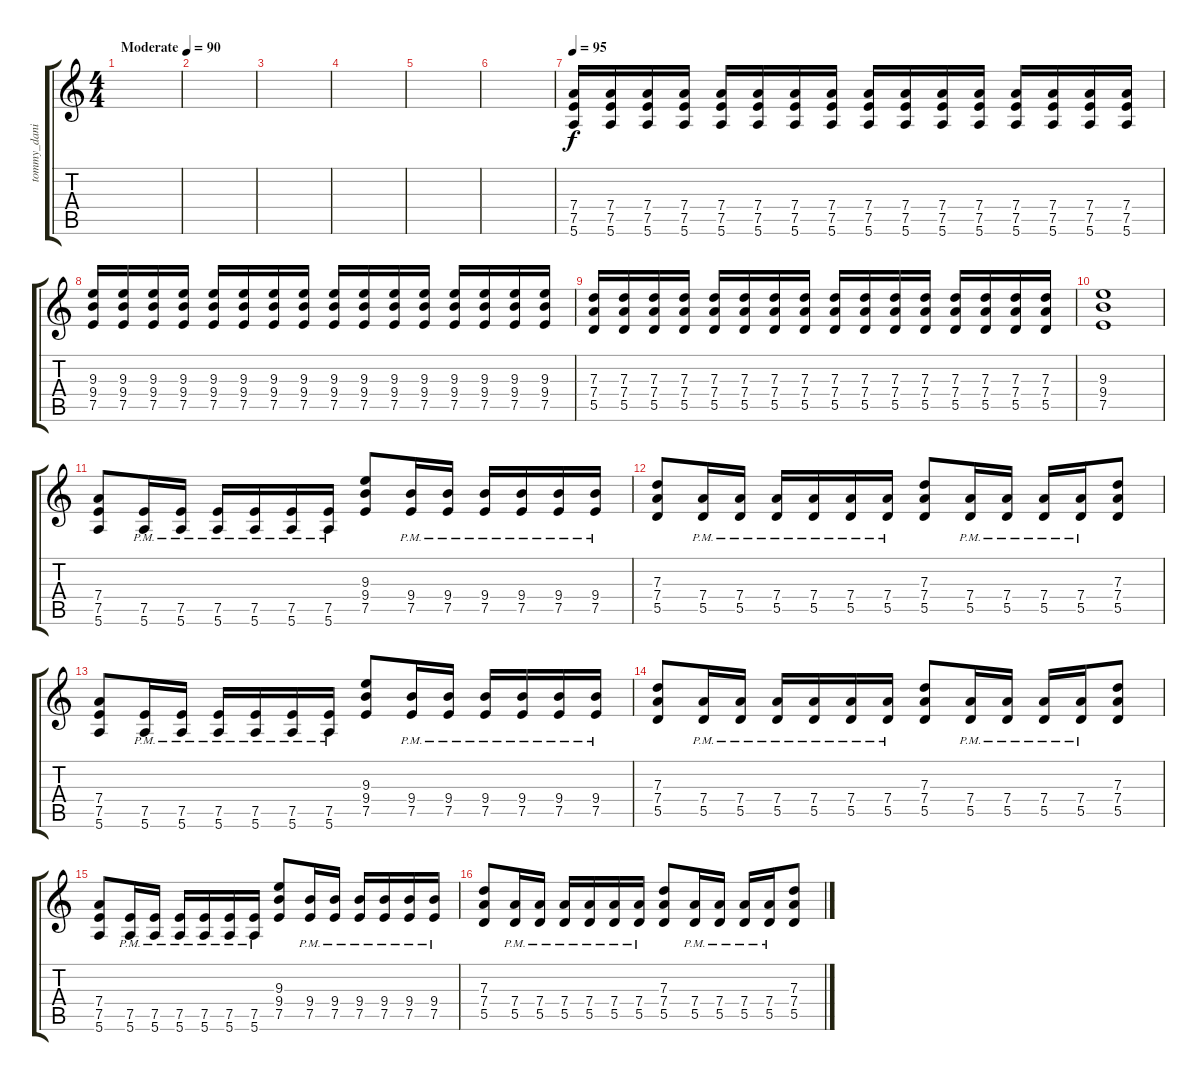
\track ("tommy_dani" "tommy_dani") {instrument overdrivenguitar}
\staff {score tabs}
\tuning (E4 B3 G3 D3 A2 E2) {hide}
\ts (4 4)
\tempo (90 "Moderate")
\clef g2
\ks c
|
|
|
|
|
|
\tempo 95
(7.4 7.5 5.6).16 (7.4 7.5 5.6).16 (7.4 7.5 5.6).16 (7.4 7.5 5.6).16 (7.4 7.5 5.6).16 (7.4 7.5 5.6).16 (7.4 7.5 5.6).16 (7.4 7.5 5.6).16 (7.4 7.5 5.6).16 (7.4 7.5 5.6).16 (7.4 7.5 5.6).16 (7.4 7.5 5.6).16 (7.4 7.5 5.6).16 (7.4 7.5 5.6).16 (7.4 7.5 5.6).16 (7.4 7.5 5.6).16 |
(9.3 9.4 7.5).16 (9.3 9.4 7.5).16 (9.3 9.4 7.5).16 (9.3 9.4 7.5).16 (9.3 9.4 7.5).16 (9.3 9.4 7.5).16 (9.3 9.4 7.5).16 (9.3 9.4 7.5).16 (9.3 9.4 7.5).16 (9.3 9.4 7.5).16 (9.3 9.4 7.5).16 (9.3 9.4 7.5).16 (9.3 9.4 7.5).16 (9.3 9.4 7.5).16 (9.3 9.4 7.5).16 (9.3 9.4 7.5).16 |
(7.3 7.4 5.5).16 (7.3 7.4 5.5).16 (7.3 7.4 5.5).16 (7.3 7.4 5.5).16 (7.3 7.4 5.5).16 (7.3 7.4 5.5).16 (7.3 7.4 5.5).16 (7.3 7.4 5.5).16 (7.3 7.4 5.5).16 (7.3 7.4 5.5).16 (7.3 7.4 5.5).16 (7.3 7.4 5.5).16 (7.3 7.4 5.5).16 (7.3 7.4 5.5).16 (7.3 7.4 5.5).16 (7.3 7.4 5.5).16 |
(9.3 9.4 7.5).1 |
(7.4 7.5 5.6).8 (7.5{pm} 5.6{pm}).16 (7.5{pm} 5.6{pm}).16 (7.5{pm} 5.6{pm}).16 (7.5{pm} 5.6{pm}).16 (7.5{pm} 5.6{pm}).16 (7.5{pm} 5.6{pm}).16 (9.3 9.4 7.5).8 (9.4{pm} 7.5{pm}).16 (9.4{pm} 7.5{pm}).16 (9.4{pm} 7.5{pm}).16 (9.4{pm} 7.5{pm}).16 (9.4{pm} 7.5{pm}).16 (9.4{pm} 7.5{pm}).16 |
(7.3 7.4 5.5).8 (7.4{pm} 5.5{pm}).16 (7.4{pm} 5.5{pm}).16 (7.4{pm} 5.5{pm}).16 (7.4{pm} 5.5{pm}).16 (7.4{pm} 5.5{pm}).16 (7.4{pm} 5.5{pm}).16 (7.3 7.4 5.5).8 (7.4{pm} 5.5{pm}).16 (7.4{pm} 5.5{pm}).16 (7.4{pm} 5.5{pm}).16 (7.4{pm} 5.5{pm}).16 (7.3 7.4 5.5).8 |
(7.4 7.5 5.6).8 (7.5{pm} 5.6{pm}).16 (7.5{pm} 5.6{pm}).16 (7.5{pm} 5.6{pm}).16 (7.5{pm} 5.6{pm}).16 (7.5{pm} 5.6{pm}).16 (7.5{pm} 5.6{pm}).16 (9.3 9.4 7.5).8 (9.4{pm} 7.5{pm}).16 (9.4{pm} 7.5{pm}).16 (9.4{pm} 7.5{pm}).16 (9.4{pm} 7.5{pm}).16 (9.4{pm} 7.5{pm}).16 (9.4{pm} 7.5{pm}).16 |
(7.3 7.4 5.5).8 (7.4{pm} 5.5{pm}).16 (7.4{pm} 5.5{pm}).16 (7.4{pm} 5.5{pm}).16 (7.4{pm} 5.5{pm}).16 (7.4{pm} 5.5{pm}).16 (7.4{pm} 5.5{pm}).16 (7.3 7.4 5.5).8 (7.4{pm} 5.5{pm}).16 (7.4{pm} 5.5{pm}).16 (7.4{pm} 5.5{pm}).16 (7.4{pm} 5.5{pm}).16 (7.3 7.4 5.5).8 |
(7.4 7.5 5.6).8 (7.5{pm} 5.6{pm}).16 (7.5{pm} 5.6{pm}).16 (7.5{pm} 5.6{pm}).16 (7.5{pm} 5.6{pm}).16 (7.5{pm} 5.6{pm}).16 (7.5{pm} 5.6{pm}).16 (9.3 9.4 7.5).8 (9.4{pm} 7.5{pm}).16 (9.4{pm} 7.5{pm}).16 (9.4{pm} 7.5{pm}).16 (9.4{pm} 7.5{pm}).16 (9.4{pm} 7.5{pm}).16 (9.4{pm} 7.5{pm}).16 |
(7.3 7.4 5.5).8 (7.4{pm} 5.5{pm}).16 (7.4{pm} 5.5{pm}).16 (7.4{pm} 5.5{pm}).16 (7.4{pm} 5.5{pm}).16 (7.4{pm} 5.5{pm}).16 (7.4{pm} 5.5{pm}).16 (7.3 7.4 5.5).8 (7.4{pm} 5.5{pm}).16 (7.4{pm} 5.5{pm}).16 (7.4{pm} 5.5{pm}).16 (7.4{pm} 5.5{pm}).16 (7.3 7.4 5.5).8
